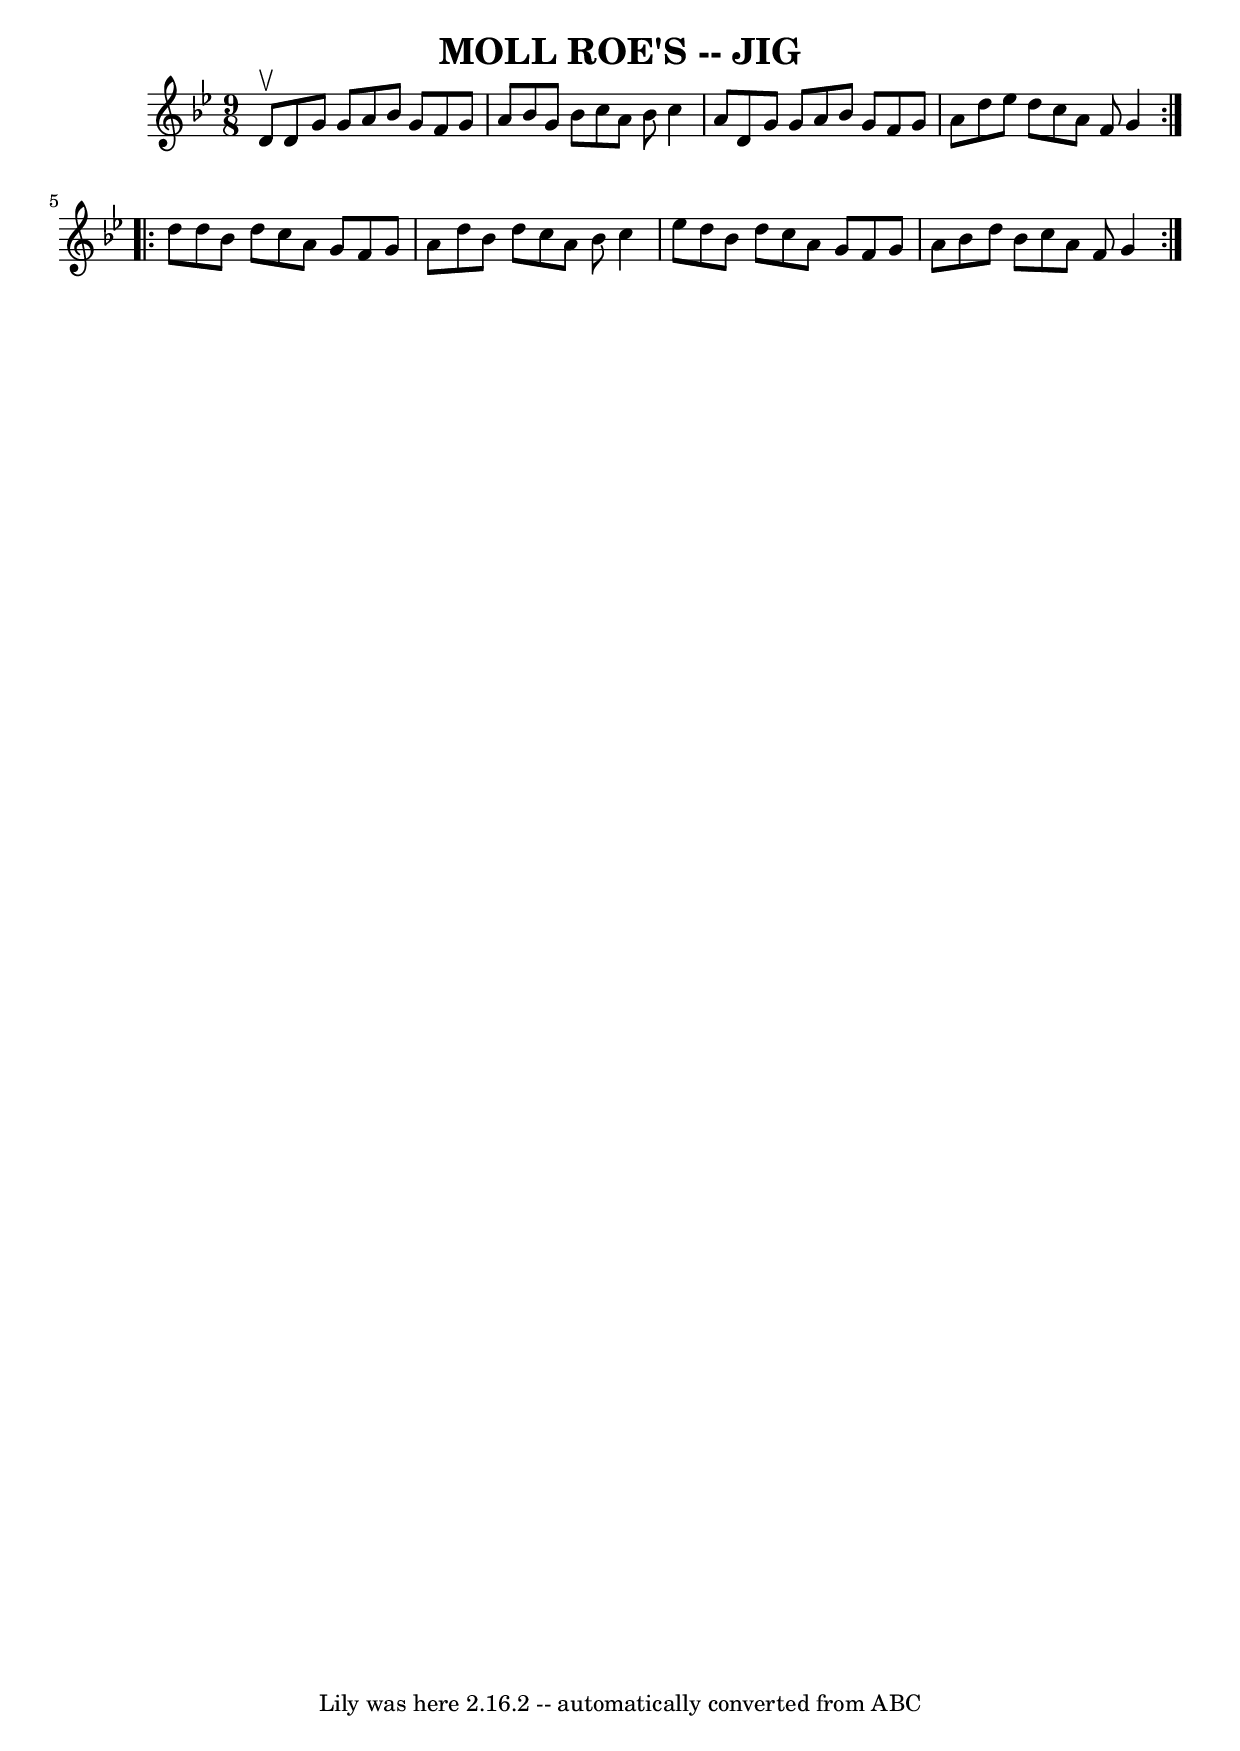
\version "2.16.2"
\include "Mammoth.ily"
\header {
  %% book = "Ryan's Mammoth Collection of Fiddle Tunes"
  crossRefNumber = "1"
  footnotes = ""
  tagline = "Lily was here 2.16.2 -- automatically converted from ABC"
  title = "MOLL ROE'S -- JIG"

}
voicedefault =  {



  \repeat volta 2 {

    \time 9/8 
    \key g \minor
    d'8^\upbow       |
    d'8 g'8 g'8 a'8 
    bes'8 g'8 f'8 g'8 a'8    |
    bes'8 g'8 bes'8    
    c''8 a'8 bes'8 c''4 a'8    |
    d'8 g'8 g'8 a'8    
    bes'8 g'8 f'8 g'8 a'8    |
    d''8 ees''8 d''8 c''8  
    a'8 f'8 g'4    
  }     
  \repeat volta 2 {
    d''8        |
    d''8    
    bes'8 d''8 c''8 a'8 g'8 f'8 g'8 a'8    |
    d''8    
    bes'8 d''8 c''8 a'8 bes'8 c''4 ees''8    |
    d''8    
    bes'8 d''8 c''8 a'8 g'8 f'8 g'8 a'8    |
    bes'8    
    d''8 bes'8 c''8 a'8 f'8 g'4    
  }   

}

\score{
  <<

    \context Staff="default"
    {
      \voicedefault 
      
    }

  >>
  \layout {
    
  }
  \midi {
  }

}
